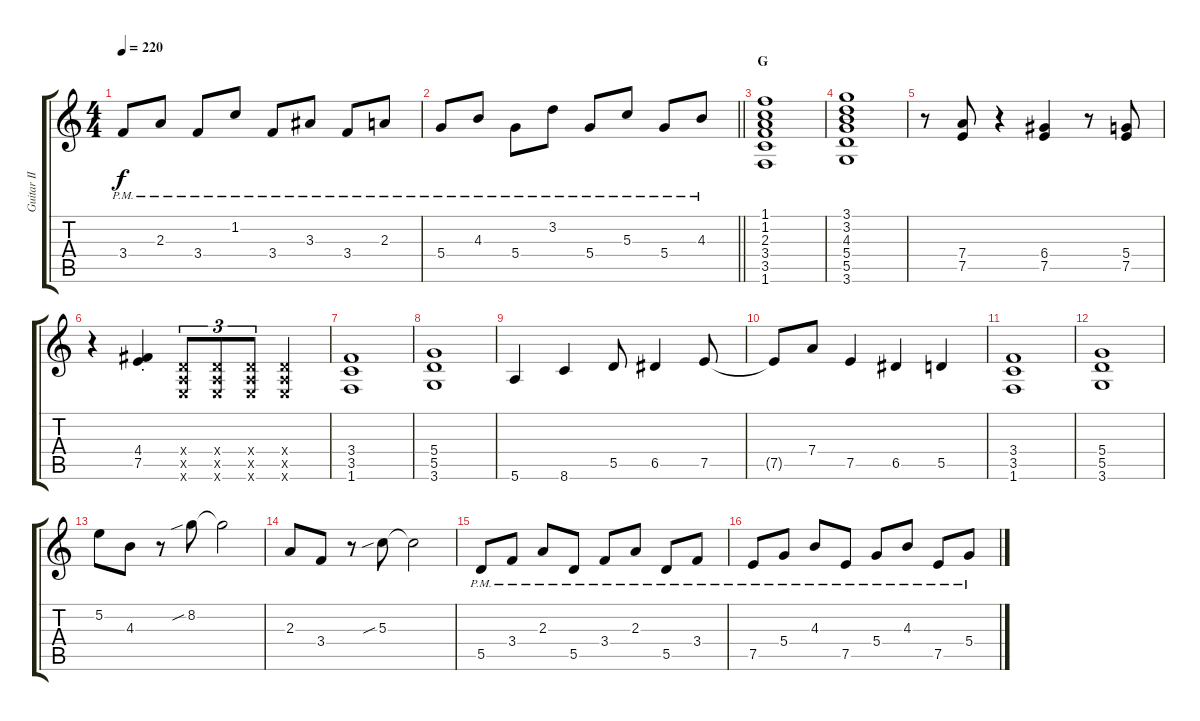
\track ("Guitar II" "Guitar II") {instrument overdrivenguitar}
\staff {score tabs}
\tuning (E4 B3 G3 D3 A2 E2) {hide}
\ts (4 4)
\tempo 220
\clef g2
\ks c
3.4{pm}.8{dy f} 2.3{pm}.8 3.4{pm}.8 1.2{pm}.8 3.4{pm}.8 3.3{pm}.8 3.4{pm}.8 2.3{pm}.8 |
\barLineRight lightlight
5.4{pm}.8 4.3{pm}.8 5.4{pm}.8 3.2{pm}.8 5.4{pm}.8 5.3{pm}.8 5.4{pm}.8 4.3{pm}.8 |
\section ("" "G")
(1.1 1.2 2.3 3.4 3.5 1.6).1 |
(3.1 3.2 4.3 5.4 5.5 3.6).1 |
r.8 (7.4 7.5).8 r.4 (6.4 7.5).4 r.8 (5.4 7.5).8 |
r.4 (4.4{st} 7.5{st}).4 (0.4{x} 0.5{x} 0.6{x}).8{tu (3 2)} (0.4{x} 0.5{x} 0.6{x}).8{tu (3 2)} (0.4{x} 0.5{x} 0.6{x}).8{tu (3 2)} (0.4{x} 0.5{x} 0.6{x}).4 |
(3.4 3.5 1.6).1 |
(5.4 5.5 3.6).1 |
5.6.4 8.6.4 5.5.8 6.5.4 7.5.8 |
7.5{t}.8 7.4.8 7.5.4 6.5.4 5.5.4 |
(3.4 3.5 1.6).1 |
(5.4 5.5 3.6).1 |
5.2.8 4.3.8 r.8 8.2{sib}.8 8.2{t}.2 |
2.3.8 3.4.8 r.8 5.3{sib}.8 5.3{t}.2 |
5.5{pm}.8 3.4{pm}.8 2.3{pm}.8 5.5{pm}.8 3.4{pm}.8 2.3{pm}.8 5.5{pm}.8 3.4{pm}.8 |
7.5{pm}.8 5.4{pm}.8 4.3{pm}.8 7.5{pm}.8 5.4{pm}.8 4.3{pm}.8 7.5{pm}.8 5.4{pm}.8
